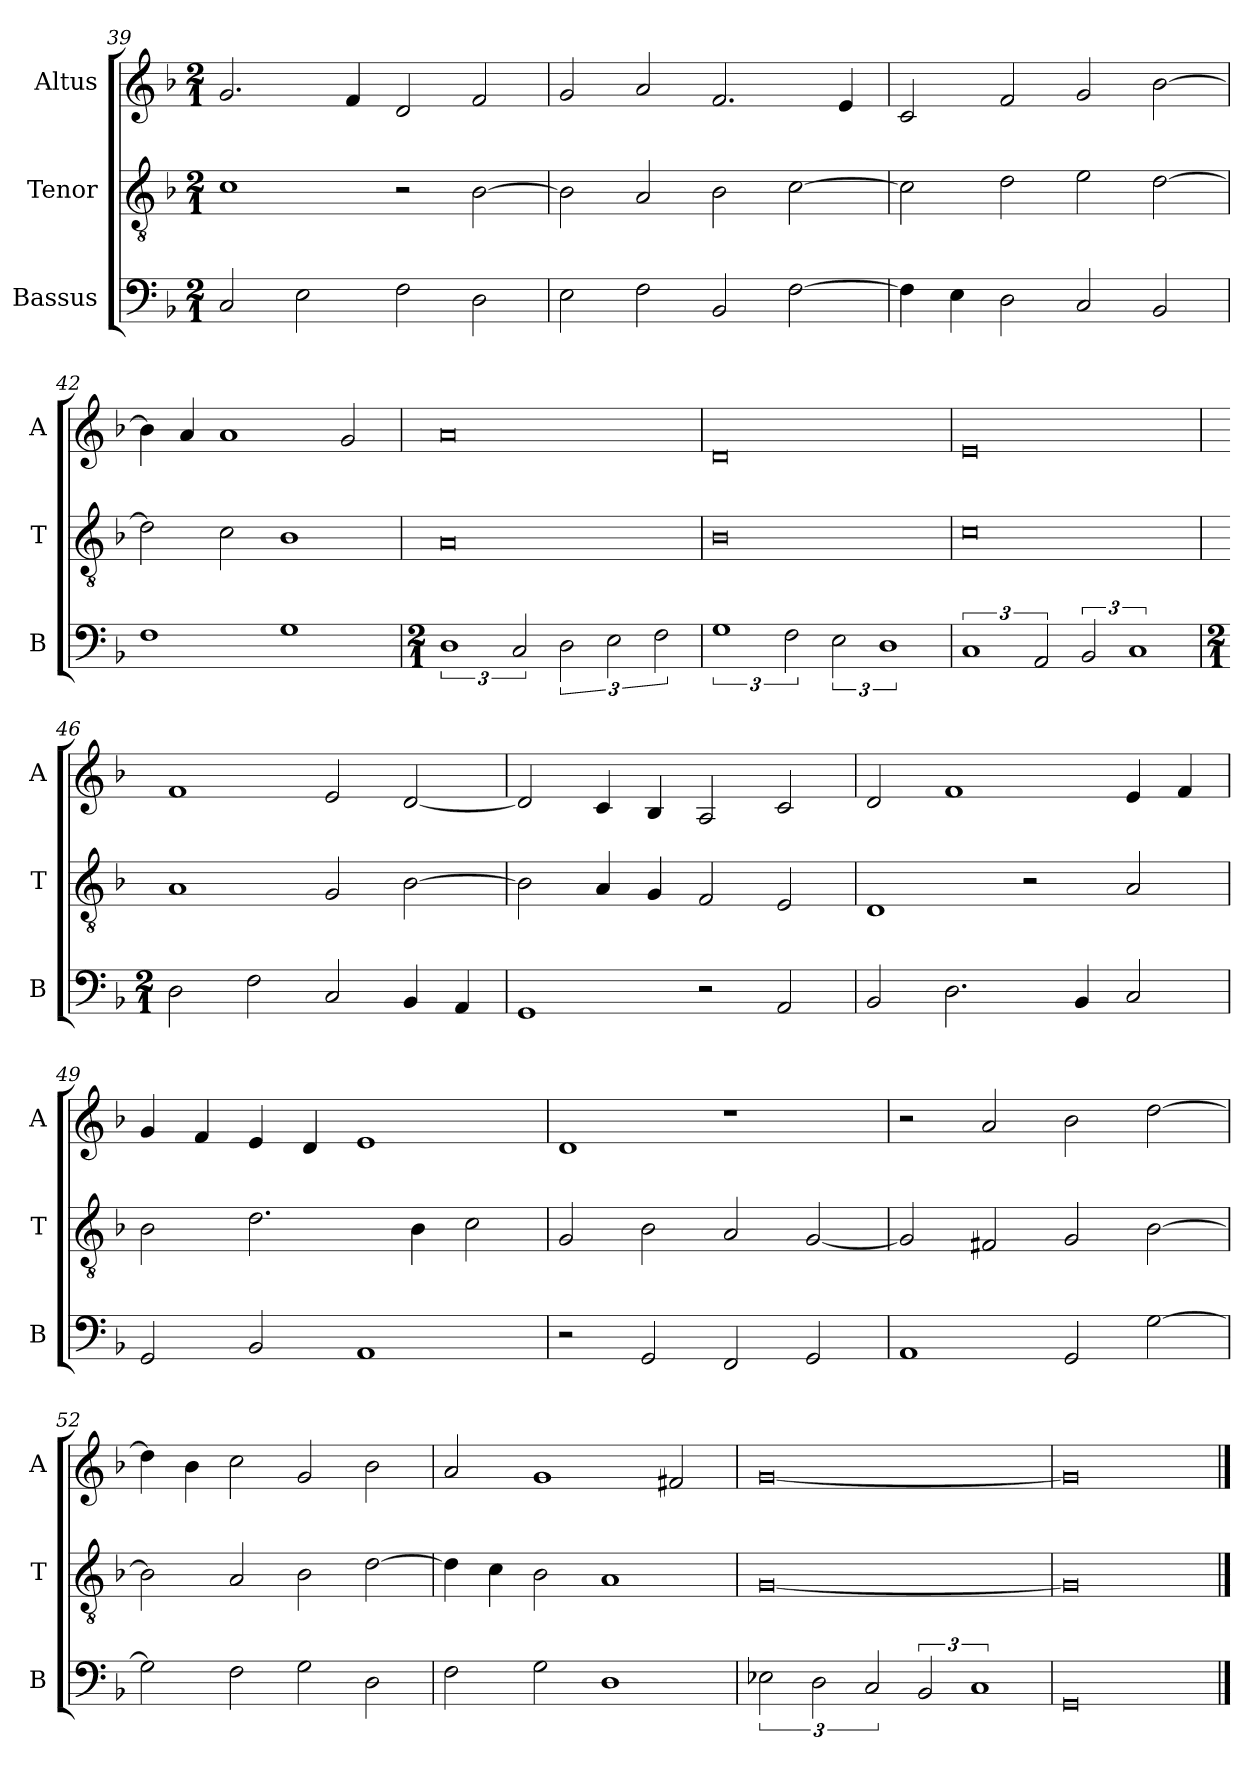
**kern	**kern	**kern
*part3	*part2	*part1
*staff3	*staff2	*staff1
*I"Bassus	*I"Tenor	*I"Altus
*I'B	*I'T	*I'A
*clefF4	*clefGv2	*clefG2
*k[b-]	*k[b-]	*k[b-]
*M2/1	*M2/1	*M2/1
=39	=39	=39
2C/	1c	2.g/
2E\	.	.
.	.	4f/
2F\	2r	2d/
2D\	[2B-\	2f/
=40	=40	=40
2E\	2B-\]	2g/
2F\	2A/	2a/
2BB-/	2B-\	2.f/
[2F\	[2c\	.
.	.	4e/
=41	=41	=41
4F\]	2c\]	2c/
4E\	.	.
2D\	2d\	2f/
2C/	2e\	2g/
2BB-/	[2d\	[2b-\
=42	=42	=42
1F	2d\]	4b-\]
.	.	4a/
.	2c\	1a
1G	1B-	.
.	.	2g/
=43	=43	=43
*M2/1	*	*
3%2D	0A	0a
3C/	.	.
3D\	.	.
3E\	.	.
3F\	.	.
=44	=44	=44
3%2G	0B-	0d
3F\	.	.
3E\	.	.
3%2D	.	.
=45	=45	=45
3%2C	0c	0e
3AA/	.	.
3BB-/	.	.
3%2C	.	.
=46	=46	=46
*M2/1	*	*
2D\	1A	1f
2F\	.	.
2C/	2G/	2e/
4BB-/	[2B-\	[2d/
4AA/	.	.
=47	=47	=47
1GG	2B-\]	2d/]
.	4A/	4c/
.	4G/	4B-/
2r	2F/	2A/
2AA/	2E/	2c/
=48	=48	=48
2BB-/	1D	2d/
2.D\	.	1f
.	2r	.
4BB-/	.	.
2C/	2A/	4e/
.	.	4f/
=49	=49	=49
2GG/	2B-\	4g/
.	.	4f/
2BB-/	2.d\	4e/
.	.	4d/
1AA	.	1e
.	4B-\	.
.	2c\	.
=50	=50	=50
2r	2G/	1d
2GG/	2B-\	.
2FF/	2A/	1r
2GG/	[2G/	.
=51	=51	=51
1AA	2G/]	2r
.	2F#X/	2a/
2GG/	2G/	2b-\
[2G\	[2B-\	[2dd\
=52	=52	=52
2G\]	2B-\]	4dd\]
.	.	4b-\
2F\	2A/	2cc\
2G\	2B-\	2g/
2D\	[2d\	2b-\
=53	=53	=53
2F\	4d\]	2a/
.	4c\	.
2G\	2B-\	1g
1D	1A	.
.	.	2f#X/
=54	=54	=54
3E-X\	[0G	[0g
3D\	.	.
3C/	.	.
3BB-/	.	.
3%2C	.	.
=55	=55	=55
0GG	0G]	0g]
==	==	==
*-	*-	*-
